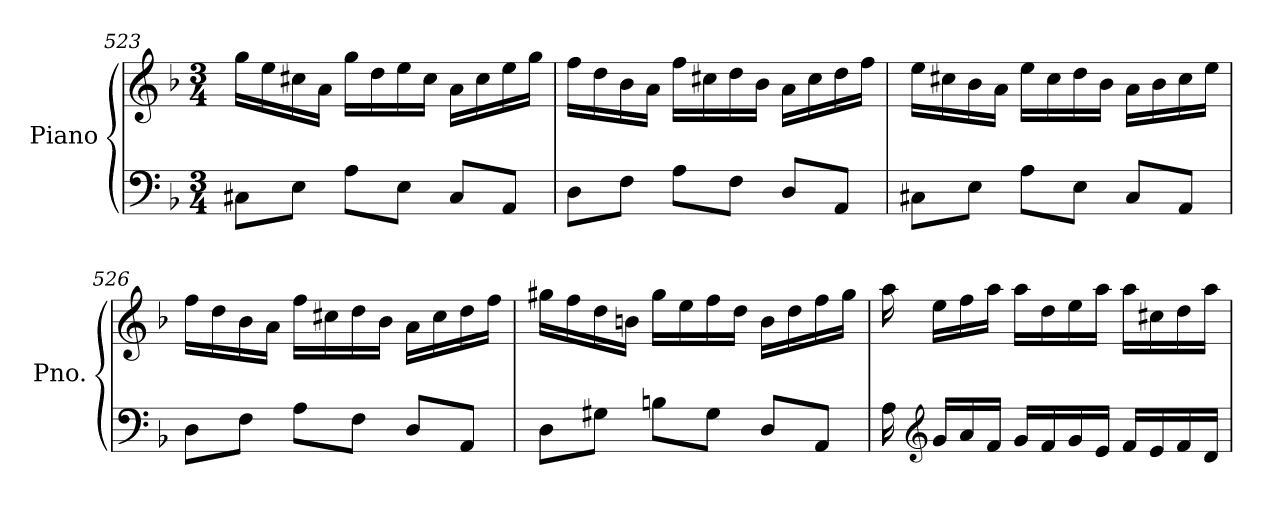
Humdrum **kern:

**kern	**kern
*part1	*part1
*staff2	*staff1
*I"Piano	*
*I'Pno.	*
*clefF4	*clefG2
*k[b-]	*k[b-]
*M3/4	*M3/4
=523	=523
8C#X\L	16gg\LL
.	16ee\
8E\J	16cc#X\
.	16a\JJ
8A\L	16gg\LL
.	16dd\
8E\J	16ee\
.	16cc#\JJ
8C#/L	16a\LL
.	16cc#\
8AA/J	16ee\
.	16gg\JJ
=524	=524
8D\L	16ff\LL
.	16dd\
8F\J	16b-\
.	16a\JJ
8A\L	16ff\LL
.	16cc#X\
8F\J	16dd\
.	16b-\JJ
8D/L	16a\LL
.	16cc#\
8AA/J	16dd\
.	16ff\JJ
=525	=525
8C#X\L	16ee\LL
.	16cc#X\
8E\J	16b-\
.	16a\JJ
8A\L	16ee\LL
.	16cc#\
8E\J	16dd\
.	16b-\JJ
8C#/L	16a\LL
.	16b-\
8AA/J	16cc#\
.	16ee\JJ
=526	=526
8D\L	16ff\LL
.	16dd\
8F\J	16b-\
.	16a\JJ
8A\L	16ff\LL
.	16cc#X\
8F\J	16dd\
.	16b-\JJ
8D/L	16a\LL
.	16cc#\
8AA/J	16dd\
.	16ff\JJ
=527	=527
8D\L	16gg#X\LL
.	16ff\
8G#X\J	16dd\
.	16bn\JJ
8Bn\L	16gg#\LL
.	16ee\
8G#\J	16ff\
.	16dd\JJ
8D/L	16b\LL
.	16dd\
8AA/J	16ff\
.	16gg#\JJ
=528	=528
16A\	16aa\
*clefG2	*
16g/LL	16ee\LL
16a/	16ff\
16f/JJ	16aa\JJ
16g/LL	16aa\LL
16f/	16dd\
16g/	16ee\
16e/JJ	16aa\JJ
16f/LL	16aa\LL
16e/	16cc#X\
16f/	16dd\
16d/JJ	16aa\JJ
=	=
*-	*-
